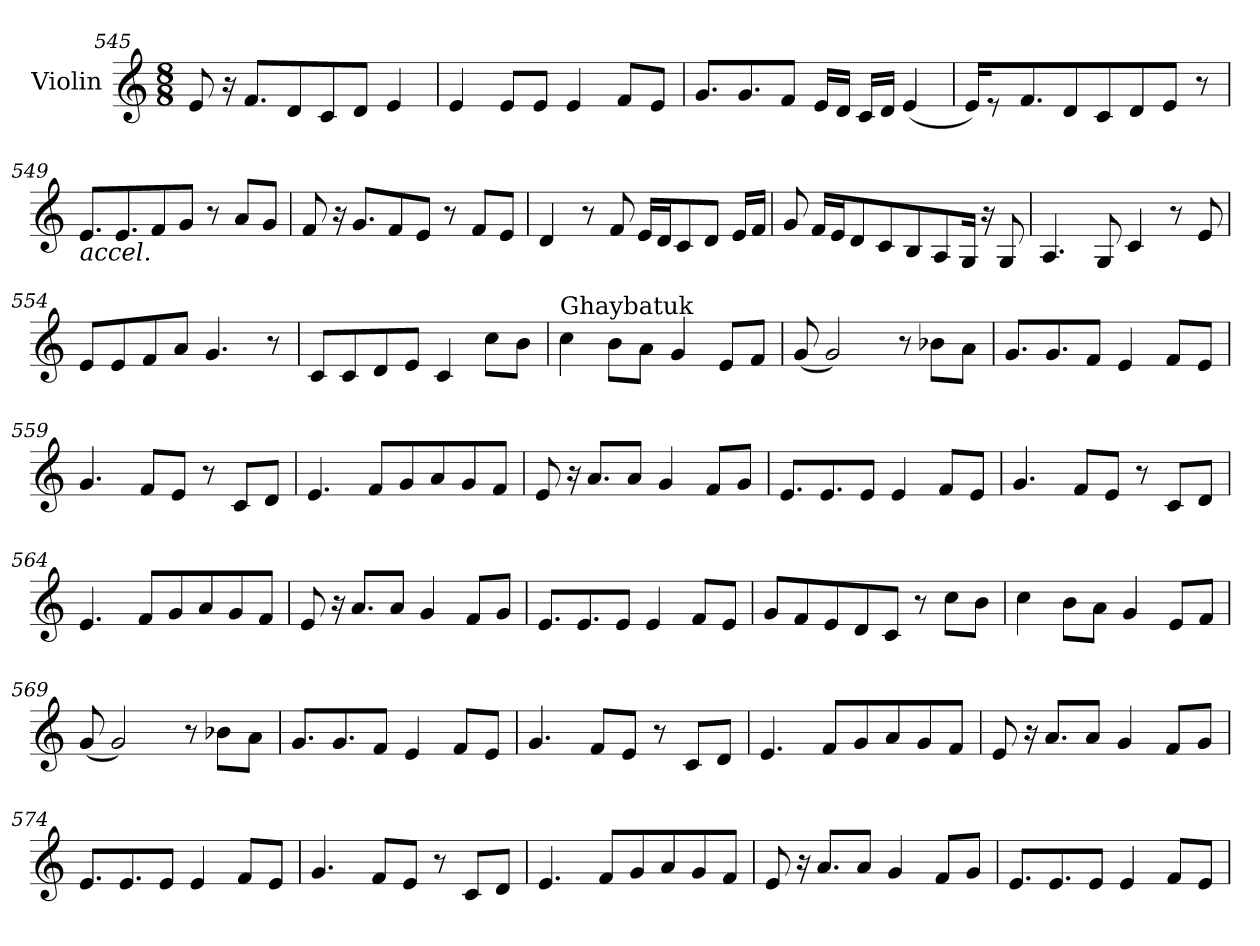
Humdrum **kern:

**kern
*part1
*staff1
*I"Violin
*clefG2
*k[]
*M8/8
=545
8e/
16r
8.f/L
8d/
8c/
8d/J
4e/
=546
4e/
8e/L
8e/J
4e/
8f/L
8e/J
=547
8.g/L
8.g/
8f/J
16e/LL
16d/JJ
16c/LL
16d/JJ
(<4e/
!!LO:LB:g=z
=548
16e/KL)
8r
8.f/
8d/
8c/
8d/
8e/J
8r
=549
!LO:TX:b:i:t=accel.
8.e/L
8.e/
8f/
8g/J
8r
8a/L
8g/J
=550
8f/
16r
8.g/L
8f/
8e/J
8r
8f/L
8e/J
=551
4d/
8r
8f/
16e/LL
16d/J
8c/
8d/J
16e/LL
16f/JJ
!!LO:LB:g=z
=552
8g/
16f/LL
16e/J
8d/
8c/
8B/
8A/
16G/Jk
16r
8G/
=553
4.A/
8G/
4c/
8r
8e/
=554
8e/L
8e/
8f/
8a/J
4.g/
8r
=555
8c/L
8c/
8d/
8e/J
4c/
8cc\L
8b\J
!!LO:LB:g=z
=556
*MM110
!LO:TX:a:t=Ghaybatuk
4cc\
8b\L
8a\J
4g/
8e/L
8f/J
=557
(<8g/
2g/)
8r
8b-X\L
8a\J
=558
8.g/L
8.g/
8f/J
4e/
8f/L
8e/J
=559
4.g/
8f/L
8e/J
8r
8c/L
8d/J
=560
4.e/
8f/L
8g/
8a/
8g/
8f/J
!!LO:LB:g=z
=561
8e/
16r
8.a/L
8a/J
4g/
8f/L
8g/J
=562
8.e/L
8.e/
8e/J
4e/
8f/L
8e/J
=563
4.g/
8f/L
8e/J
8r
8c/L
8d/J
=564
4.e/
8f/L
8g/
8a/
8g/
8f/J
!!LO:LB:g=z
=565
8e/
16r
8.a/L
8a/J
4g/
8f/L
8g/J
=566
8.e/L
8.e/
8e/J
4e/
8f/L
8e/J
=567
8g/L
8f/
8e/
8d/
8c/J
8r
8cc\L
8b\J
=568
4cc\
8b\L
8a\J
4g/
8e/L
8f/J
!!LO:LB:g=z
=569
(<8g/
2g/)
8r
8b-X\L
8a\J
=570
8.g/L
8.g/
8f/J
4e/
8f/L
8e/J
=571
4.g/
8f/L
8e/J
8r
8c/L
8d/J
=572
4.e/
8f/L
8g/
8a/
8g/
8f/J
!!LO:PB:g=z
=573
8e/
16r
8.a/L
8a/J
4g/
8f/L
8g/J
=574
8.e/L
8.e/
8e/J
4e/
8f/L
8e/J
=575
4.g/
8f/L
8e/J
8r
8c/L
8d/J
=576
4.e/
8f/L
8g/
8a/
8g/
8f/J
!!LO:LB:g=z
=577
8e/
16r
8.a/L
8a/J
4g/
8f/L
8g/J
=578
8.e/L
8.e/
8e/J
4e/
8f/L
8e/J
=
*-
